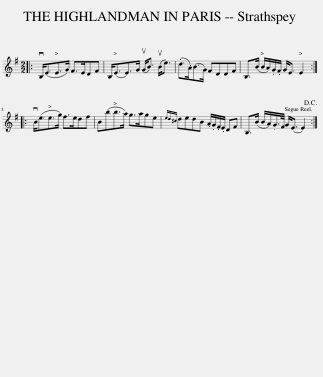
X:1
L:1/8
M:2/2
I:linebreak $
K:Emin
V:1 treble
V:1
|: vB,<(EE>G) F>EDF | B,<(EE>)G (uG<B) (uB<e) | (.d>.A)(B>G) FDDF | B,>(B B/A/).G/.F/ G<E E2 ::$ vB<(ee>g) f>edf | %5
 B(bb>a) g>age |{ed^c} dedB .A/.G/.F/.E/ DF | B,>(B B/A/).G/>F/ G<(E E2)!D.C.! :| %8
